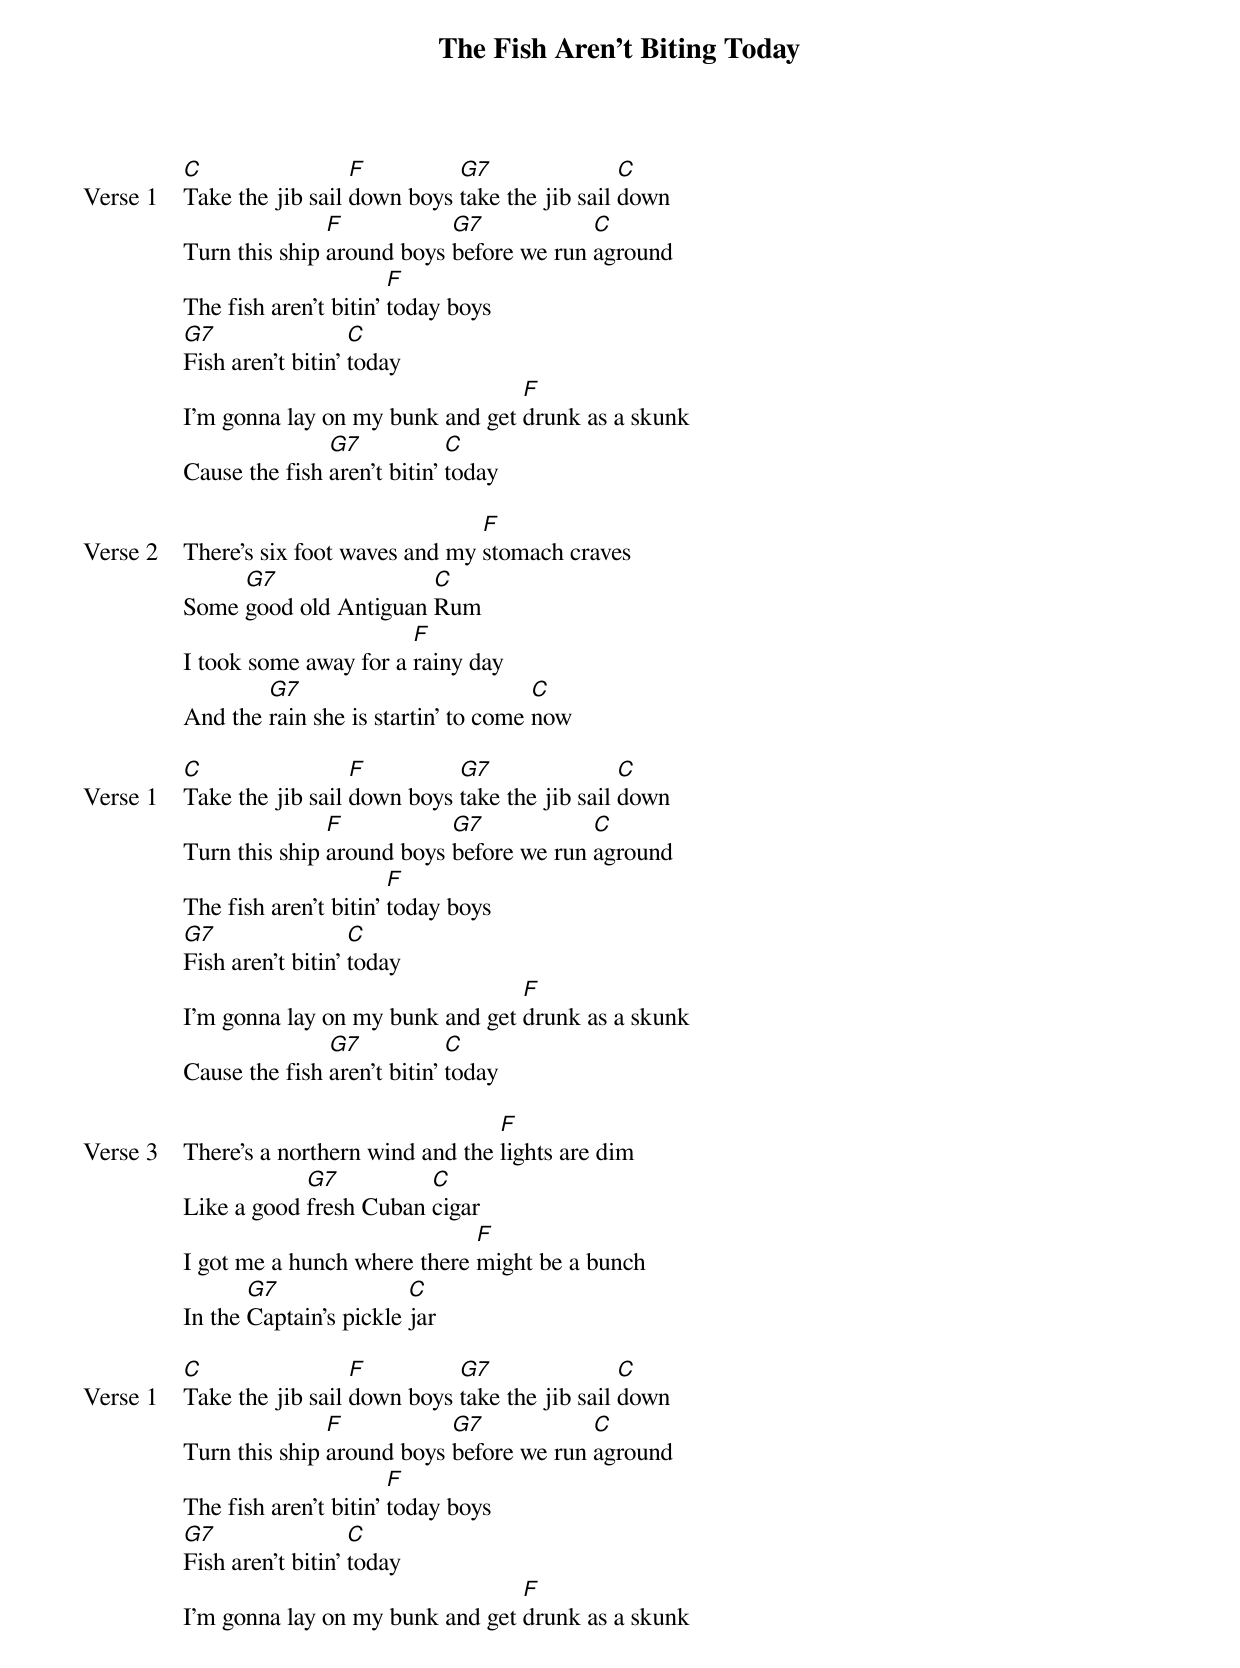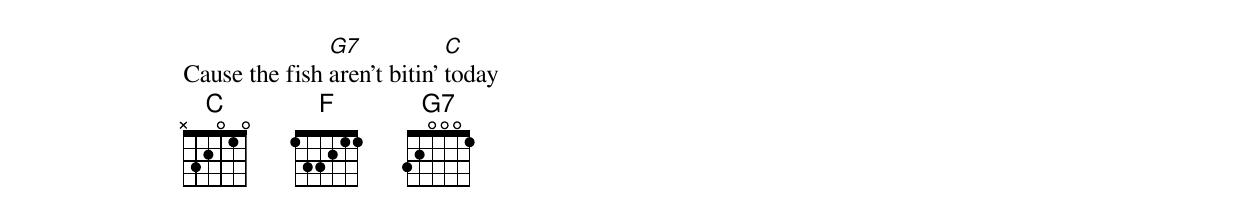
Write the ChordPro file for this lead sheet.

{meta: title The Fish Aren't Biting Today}
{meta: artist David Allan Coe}
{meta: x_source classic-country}
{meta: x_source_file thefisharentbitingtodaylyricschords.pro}
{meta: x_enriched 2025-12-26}

{start_of_verse: Verse 1}
[C]Take the jib sail [F]down boys [G7]take the jib sail [C]down
Turn this ship [F]around boys [G7]before we run [C]aground
The fish aren't bitin' [F]today boys
[G7]Fish aren't bitin' [C]today
I'm gonna lay on my bunk and get [F]drunk as a skunk
Cause the fish [G7]aren't bitin' [C]today
{end_of_verse}

{start_of_verse: Verse 2}
There's six foot waves and my [F]stomach craves
Some [G7]good old Antiguan [C]Rum
I took some away for a [F]rainy day
And the [G7]rain she is startin' to come [C]now
{end_of_verse}

{start_of_verse: Verse 1}
[C]Take the jib sail [F]down boys [G7]take the jib sail [C]down
Turn this ship [F]around boys [G7]before we run [C]aground
The fish aren't bitin' [F]today boys
[G7]Fish aren't bitin' [C]today
I'm gonna lay on my bunk and get [F]drunk as a skunk
Cause the fish [G7]aren't bitin' [C]today
{end_of_verse}

{start_of_verse: Verse 3}
There's a northern wind and the [F]lights are dim
Like a good [G7]fresh Cuban [C]cigar
I got me a hunch where there [F]might be a bunch
In the [G7]Captain's pickle [C]jar
{end_of_verse}

{start_of_verse: Verse 1}
[C]Take the jib sail [F]down boys [G7]take the jib sail [C]down
Turn this ship [F]around boys [G7]before we run [C]aground
The fish aren't bitin' [F]today boys
[G7]Fish aren't bitin' [C]today
I'm gonna lay on my bunk and get [F]drunk as a skunk
Cause the fish [G7]aren't bitin' [C]today
{end_of_verse}
